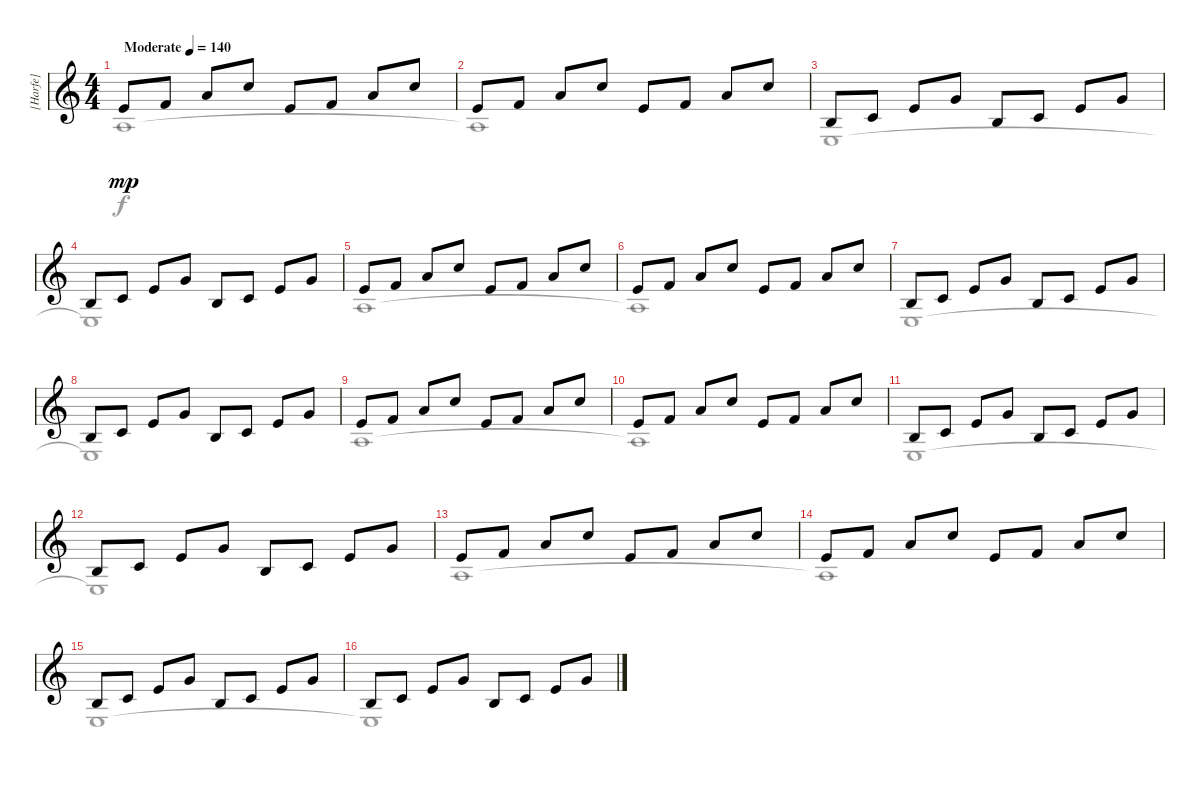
\track ("[Harfe]" "[Harfe]") {instrument orchestralharp}
\staff {score}
\tuning (E4 B3 G3 D3 A2 E2) {hide}
\voice
\ts (4 4)
\tempo (140 "Moderate")
\clef g2
\ks c
9.3.8{dy mp instrument orchestralharp} 10.3.8 10.2.8 13.2.8 9.3.8 10.3.8 10.2.8 13.2.8 |
9.3.8 10.3.8 10.2.8 13.2.8 9.3.8 10.3.8 10.2.8 13.2.8 |
4.3.8 5.3.8 5.2.8 8.2.8 4.3.8 5.3.8 5.2.8 8.2.8 |
4.3.8 5.3.8 5.2.8 8.2.8 4.3.8 5.3.8 5.2.8 8.2.8 |
9.3.8 10.3.8 10.2.8 13.2.8 9.3.8 10.3.8 10.2.8 13.2.8 |
9.3.8 10.3.8 10.2.8 13.2.8 9.3.8 10.3.8 10.2.8 13.2.8 |
4.3.8 5.3.8 5.2.8 8.2.8 4.3.8 5.3.8 5.2.8 8.2.8 |
4.3.8 5.3.8 5.2.8 8.2.8 4.3.8 5.3.8 5.2.8 8.2.8 |
9.3.8 10.3.8 10.2.8 13.2.8 9.3.8 10.3.8 10.2.8 13.2.8 |
9.3.8 10.3.8 10.2.8 13.2.8 9.3.8 10.3.8 10.2.8 13.2.8 |
4.3.8 5.3.8 5.2.8 8.2.8 4.3.8 5.3.8 5.2.8 8.2.8 |
4.3.8 5.3.8 5.2.8 8.2.8 4.3.8 5.3.8 5.2.8 8.2.8 |
9.3.8 10.3.8 10.2.8 13.2.8 9.3.8 10.3.8 10.2.8 13.2.8 |
9.3.8 10.3.8 10.2.8 13.2.8 9.3.8 10.3.8 10.2.8 13.2.8 |
4.3.8 5.3.8 5.2.8 8.2.8 4.3.8 5.3.8 5.2.8 8.2.8 |
4.3.8 5.3.8 5.2.8 8.2.8 4.3.8 5.3.8 5.2.8 8.2.8
\voice
\clef g2
\ottava regular
\simile none
\ks c
7.4.1{dy f} |
7.4{t}.1 |
2.4.1 |
2.4{t}.1 |
7.4.1 |
7.4{t}.1 |
2.4.1 |
2.4{t}.1 |
7.4.1 |
7.4{t}.1 |
2.4.1 |
2.4{t}.1 |
7.4.1 |
7.4{t}.1 |
2.4.1 |
2.4{t}.1
